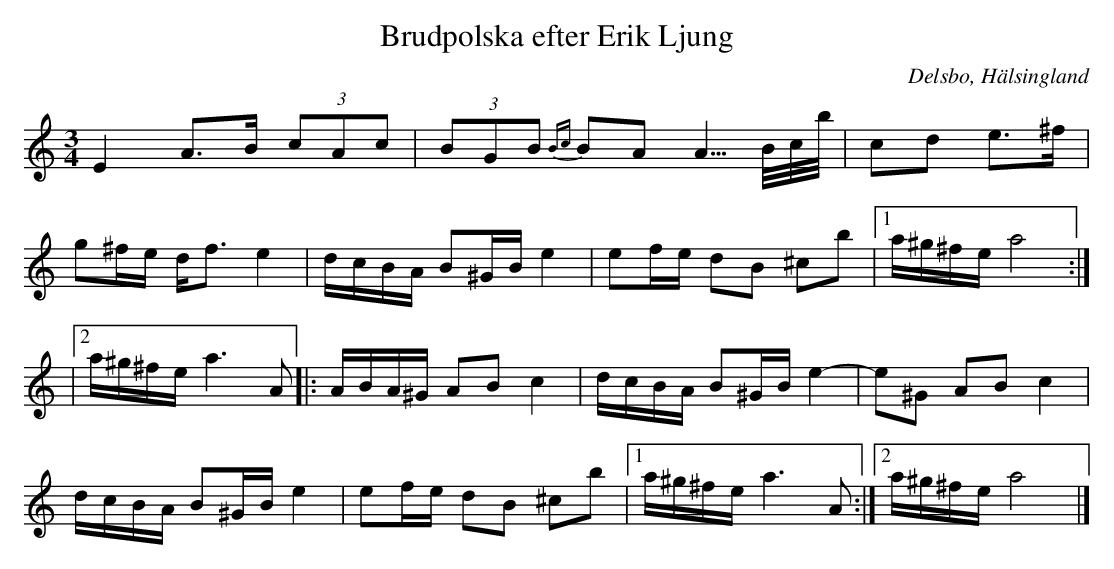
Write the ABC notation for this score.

X:1
T: Brudpolska efter Erik Ljung
O: Delsbo, Hälsingland
M: 3/4
L: 1/8
K: Am
E2 A>B (3cAc| (3BGB {Bc}BA A5/4B//c//b//|cd e>^f|
g^f/e/ d<f e2 | d/c/B/A/ B^G/B/ e2 | ef/e/ dB ^cb |1 a/^g/^f/e/ a4 :|
|2 a/^g/^f/e/ a3 A |: A/B/A/^G/ AB c2 | d/c/B/A/ B^G/B/ e2- | e^G AB c2 |
d/c/B/A/ B^G/B/ e2 | ef/e/ dB ^cb |1 a/^g/^f/e/ a3 A :|2 a/^g/^f/e/ a4 |]
